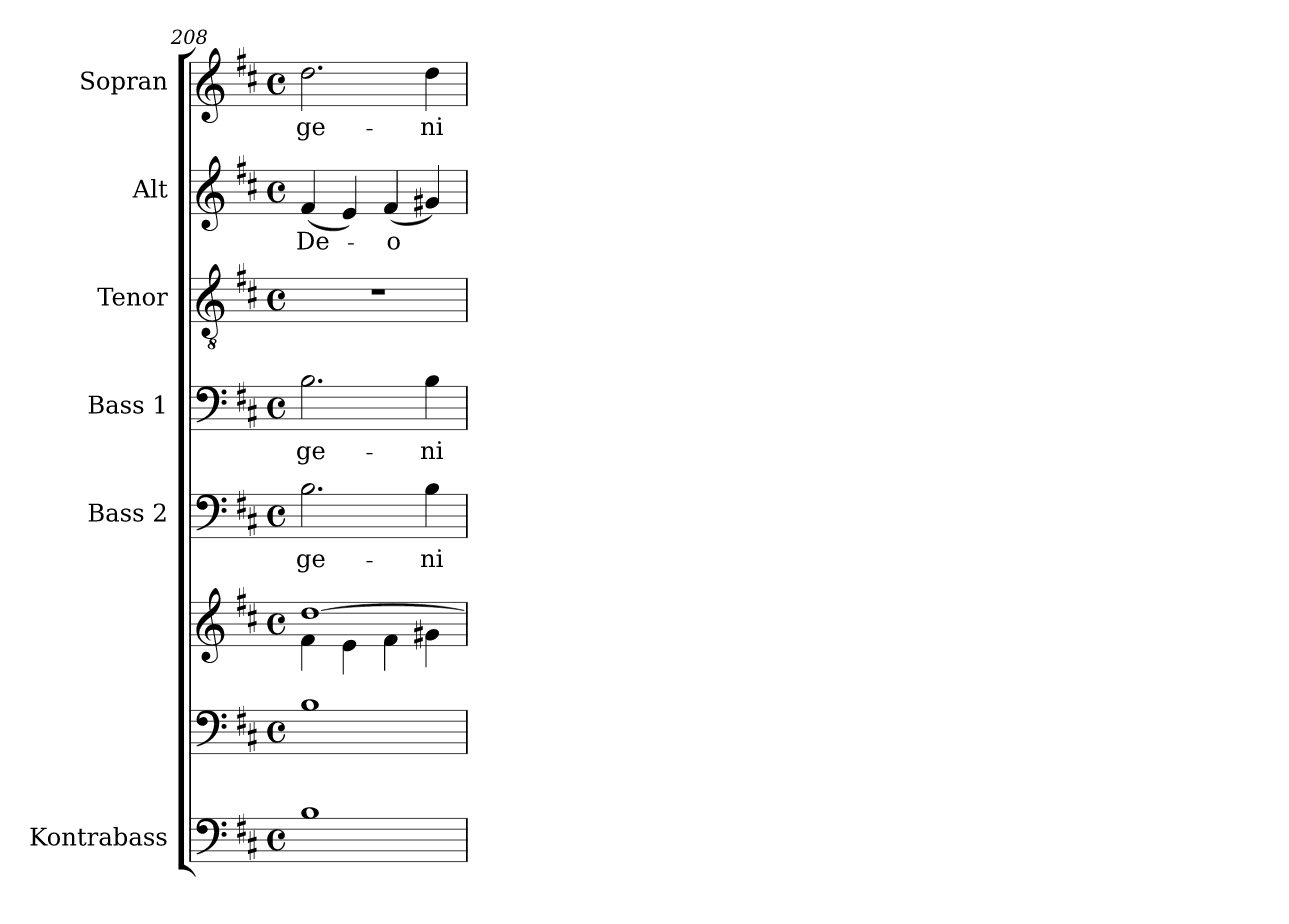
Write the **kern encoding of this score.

**kern	**kern	**kern	**kern	**text	**kern	**text	**kern	**kern	**text	**kern	**text
*part7	*part6	*part6	*part5	*part5	*part4	*part4	*part3	*part2	*part2	*part1	*part1
*staff8	*staff7	*staff6	*staff5	*staff5	*staff4	*staff4	*staff3	*staff2	*staff2	*staff1	*staff1
*I"Kontrabass	*	*	*I"Bass 2	*	*I"Bass 1	*	*I"Tenor	*I"Alt	*	*I"Sopran	*
*I'Kb.	*	*	*I'B. 2	*	*I'B. 1	*	*I'T.	*I'A.	*	*I'S.	*
*clefF4	*clefF4	*clefG2	*clefF4	*	*clefF4	*	*clefGv2	*clefG2	*	*clefG2	*
*ITrd7c12	*	*	*	*	*	*	*	*	*	*	*
*k[f#c#]	*k[f#c#]	*k[f#c#]	*k[f#c#]	*	*k[f#c#]	*	*k[f#c#]	*k[f#c#]	*	*k[f#c#]	*
*D:	*D:	*D:	*D:	*	*D:	*	*D:	*D:	*	*D:	*
*M4/4	*M4/4	*M4/4	*M4/4	*	*M4/4	*	*M4/4	*M4/4	*	*M4/4	*
*met(c)	*met(c)	*met(c)	*met(c)	*	*met(c)	*	*met(c)	*met(c)	*	*met(c)	*
=208	=208	=208	=208	=208	=208	=208	=208	=208	=208	=208	=208
*	*	*^	*	*	*	*	*	*	*	*	*
!	!	!	!	!	!LO:LY:b	!	!LO:LY:b	!	!	!LO:LY:b	!	!LO:LY:b
1BB	1B	[>1dd	4f#\	2.B\	ge-	2.B\	ge-	1r	(<4f#/	De-	2.dd\	ge-
.	.	.	4e\	.	.	.	.	.	4e/)	.	.	.
!	!	!	!	!	!	!	!	!	!	!LO:LY:b	!	!
.	.	.	4f#\	.	.	.	.	.	(<4f#/	-o	.	.
!	!	!	!	!	!LO:LY:b	!	!LO:LY:b	!	!	!	!	!LO:LY:b
.	.	.	4g#X\	4B\	-ni-	4B\	-ni-	.	4g#X/)	.	4dd\	-ni-
*	*	*v	*v	*	*	*	*	*	*	*	*	*
=	=	=	=	=	=	=	=	=	=	=	=
*-	*-	*-	*-	*-	*-	*-	*-	*-	*-	*-	*-
